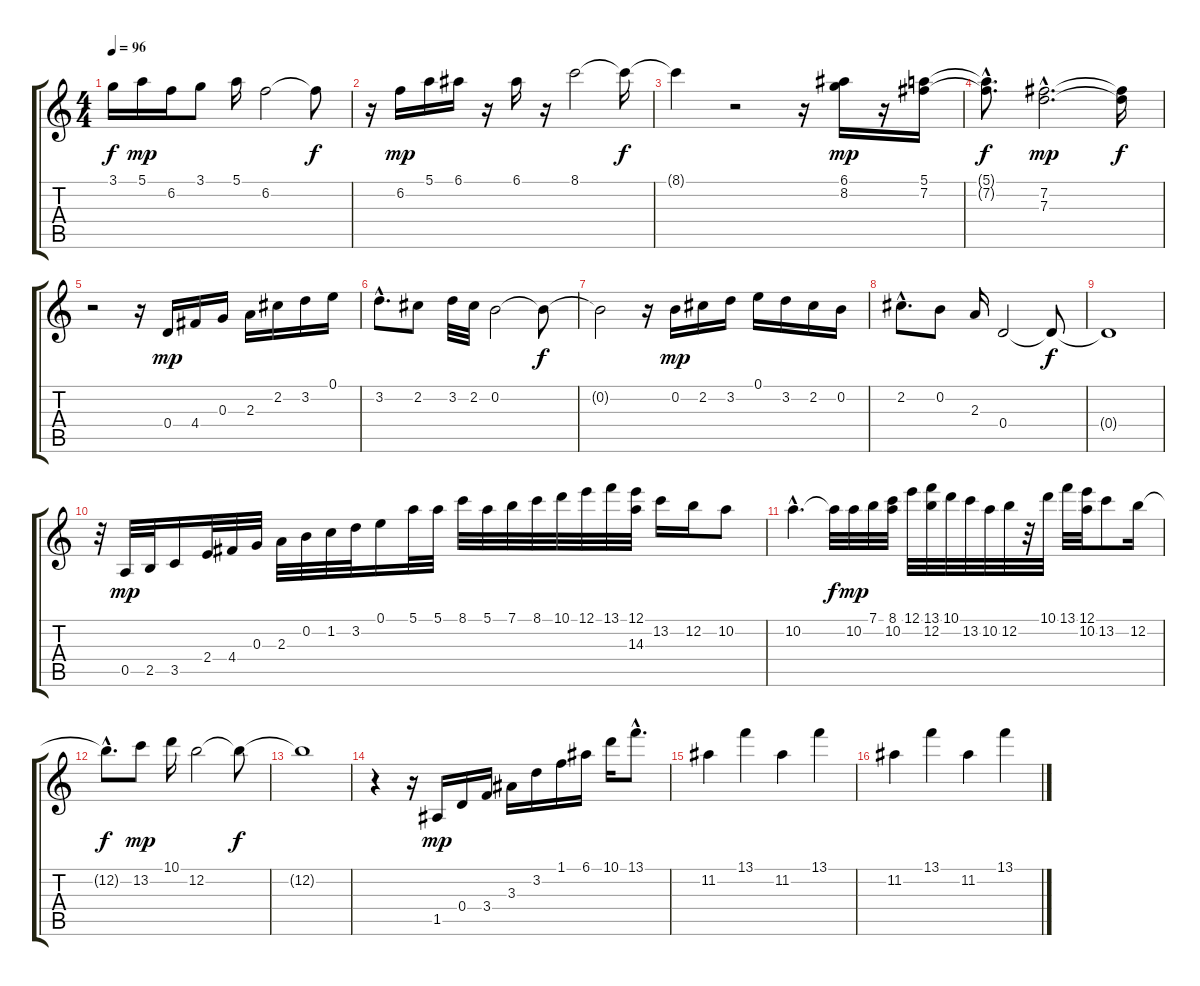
\track "" {instrument acousticguitarsteel}
\staff {score tabs}
\tuning (E4 B3 G3 D3 A2 E2) {hide}
\ts (4 4)
\tempo 96
\clef g2
\ks c
3.1{t}.16{dy f} 5.1.16{dy mp} 6.2.16 3.1.8 5.1.16 6.2.2 6.2{t}.8{dy f} |
r.16 6.2.16{dy mp} 5.1.16 6.1.16 r.16 6.1.16 r.16 8.1.2 8.1{t}.16{dy f} |
8.1{t}.4 r.2 r.16 (6.1 8.2).16{dy mp} r.16 (5.1 7.2).16 |
(5.1{hac t} 7.2{hac t}).8{d dy f} (7.2{hac} 7.3{hac}).2{d dy mp} (7.2{t} 7.3{t}).16{dy f} |
r.2 r.16 0.4.16{dy mp} 4.4.16 0.3.16 2.3.16 2.2.16 3.2.16 0.1.16 |
3.2{hac}.8{d} 2.2.8 3.2.32 2.2.32 0.2.2 0.2{t}.8{dy f} |
0.2{t}.2 r.16 0.2.16{dy mp} 2.2.16 3.2.16 0.1.16 3.2.16 2.2.16 0.2.16 |
2.2{hac}.8{d} 0.2.8 2.3.16 0.4.2 0.4{t}.8{dy f} |
0.4{t}.1 |
r.32 0.5.32{dy mp} 2.5.32 3.5.16 2.4.32 4.4.32 0.3.32 2.3.32 0.2.32 1.2.32 3.2.32 0.1.16 5.1.32 5.1.32 8.1.32 5.1.32 7.1.32 8.1.32 10.1.32 12.1.32 13.1.32 (12.1 14.3).32 13.2.16 12.2.16 10.2.8 |
10.2{hac}.4{d} 10.2{t}.32{dy f} 10.2.32{dy mp} 7.1.32 (8.1 10.2).32 12.1.32 (13.1 12.2).32 10.1.32 13.2.32 10.2.32 12.2.32 r.32 10.1.32 13.1.32 (12.1 10.2).32 13.2.8 12.2.16 |
12.2{hac t}.8{d dy f} 13.2.8{dy mp} 10.1.16 12.2.2 12.2{t}.8{dy f} |
12.2{t}.1 |
r.4 r.16 1.5.16{dy mp} 0.4.16 3.4.16 3.3.16 3.2.16 1.1.16 6.1.16 10.1.16 13.1{hac}.8{d} |
11.2.4 13.1.4 11.2.4 13.1.4 |
11.2.4 13.1.4 11.2.4 13.1.4
